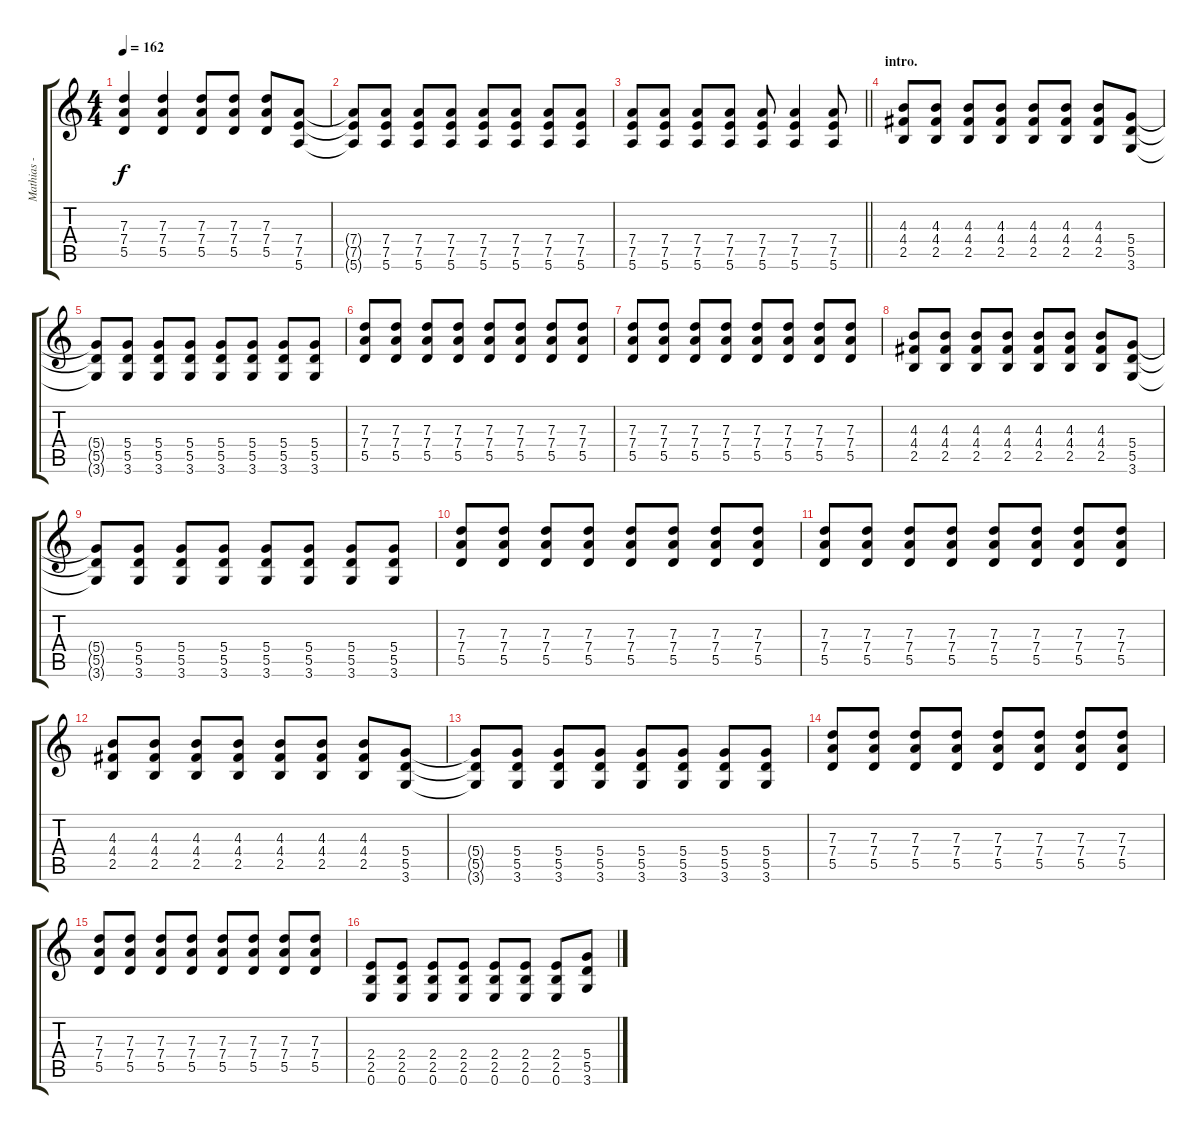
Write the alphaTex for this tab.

\track ("Mathias - Guitar 2" "Mathias - ") {instrument distortionguitar}
\staff {score tabs}
\tuning (E4 B3 G3 D3 A2 E2) {hide}
\ts (4 4)
\tempo 162
\clef g2
\ks c
(7.3 7.4 5.5).4{dy f} (7.3 7.4 5.5).4 (7.3 7.4 5.5).8 (7.3 7.4 5.5).8 (7.3 7.4 5.5).8 (7.4 7.5 5.6).8 |
(7.4{t} 7.5{t} 5.6{t}).8 (7.4 7.5 5.6).8 (7.4 7.5 5.6).8 (7.4 7.5 5.6).8 (7.4 7.5 5.6).8 (7.4 7.5 5.6).8 (7.4 7.5 5.6).8 (7.4 7.5 5.6).8 |
\barLineRight lightlight
(7.4 7.5 5.6).8 (7.4 7.5 5.6).8 (7.4 7.5 5.6).8 (7.4 7.5 5.6).8 (7.4 7.5 5.6).8 (7.4 7.5 5.6).4 (7.4 7.5 5.6).8 |
\section ("" "intro.")
(4.3 4.4 2.5).8 (4.3 4.4 2.5).8 (4.3 4.4 2.5).8 (4.3 4.4 2.5).8 (4.3 4.4 2.5).8 (4.3 4.4 2.5).8 (4.3 4.4 2.5).8 (5.4 5.5 3.6).8 |
(5.4{t} 5.5{t} 3.6{t}).8 (5.4 5.5 3.6).8 (5.4 5.5 3.6).8 (5.4 5.5 3.6).8 (5.4 5.5 3.6).8 (5.4 5.5 3.6).8 (5.4 5.5 3.6).8 (5.4 5.5 3.6).8 |
(7.3 7.4 5.5).8 (7.3 7.4 5.5).8 (7.3 7.4 5.5).8 (7.3 7.4 5.5).8 (7.3 7.4 5.5).8 (7.3 7.4 5.5).8 (7.3 7.4 5.5).8 (7.3 7.4 5.5).8 |
(7.3 7.4 5.5).8 (7.3 7.4 5.5).8 (7.3 7.4 5.5).8 (7.3 7.4 5.5).8 (7.3 7.4 5.5).8 (7.3 7.4 5.5).8 (7.3 7.4 5.5).8 (7.3 7.4 5.5).8 |
(4.3 4.4 2.5).8 (4.3 4.4 2.5).8 (4.3 4.4 2.5).8 (4.3 4.4 2.5).8 (4.3 4.4 2.5).8 (4.3 4.4 2.5).8 (4.3 4.4 2.5).8 (5.4 5.5 3.6).8 |
(5.4{t} 5.5{t} 3.6{t}).8 (5.4 5.5 3.6).8 (5.4 5.5 3.6).8 (5.4 5.5 3.6).8 (5.4 5.5 3.6).8 (5.4 5.5 3.6).8 (5.4 5.5 3.6).8 (5.4 5.5 3.6).8 |
(7.3 7.4 5.5).8 (7.3 7.4 5.5).8 (7.3 7.4 5.5).8 (7.3 7.4 5.5).8 (7.3 7.4 5.5).8 (7.3 7.4 5.5).8 (7.3 7.4 5.5).8 (7.3 7.4 5.5).8 |
(7.3 7.4 5.5).8 (7.3 7.4 5.5).8 (7.3 7.4 5.5).8 (7.3 7.4 5.5).8 (7.3 7.4 5.5).8 (7.3 7.4 5.5).8 (7.3 7.4 5.5).8 (7.3 7.4 5.5).8 |
(4.3 4.4 2.5).8 (4.3 4.4 2.5).8 (4.3 4.4 2.5).8 (4.3 4.4 2.5).8 (4.3 4.4 2.5).8 (4.3 4.4 2.5).8 (4.3 4.4 2.5).8 (5.4 5.5 3.6).8 |
(5.4{t} 5.5{t} 3.6{t}).8 (5.4 5.5 3.6).8 (5.4 5.5 3.6).8 (5.4 5.5 3.6).8 (5.4 5.5 3.6).8 (5.4 5.5 3.6).8 (5.4 5.5 3.6).8 (5.4 5.5 3.6).8 |
(7.3 7.4 5.5).8 (7.3 7.4 5.5).8 (7.3 7.4 5.5).8 (7.3 7.4 5.5).8 (7.3 7.4 5.5).8 (7.3 7.4 5.5).8 (7.3 7.4 5.5).8 (7.3 7.4 5.5).8 |
(7.3 7.4 5.5).8 (7.3 7.4 5.5).8 (7.3 7.4 5.5).8 (7.3 7.4 5.5).8 (7.3 7.4 5.5).8 (7.3 7.4 5.5).8 (7.3 7.4 5.5).8 (7.3 7.4 5.5).8 |
(2.4 2.5 0.6).8 (2.4 2.5 0.6).8 (2.4 2.5 0.6).8 (2.4 2.5 0.6).8 (2.4 2.5 0.6).8 (2.4 2.5 0.6).8 (2.4 2.5 0.6).8 (5.4 5.5 3.6).8
